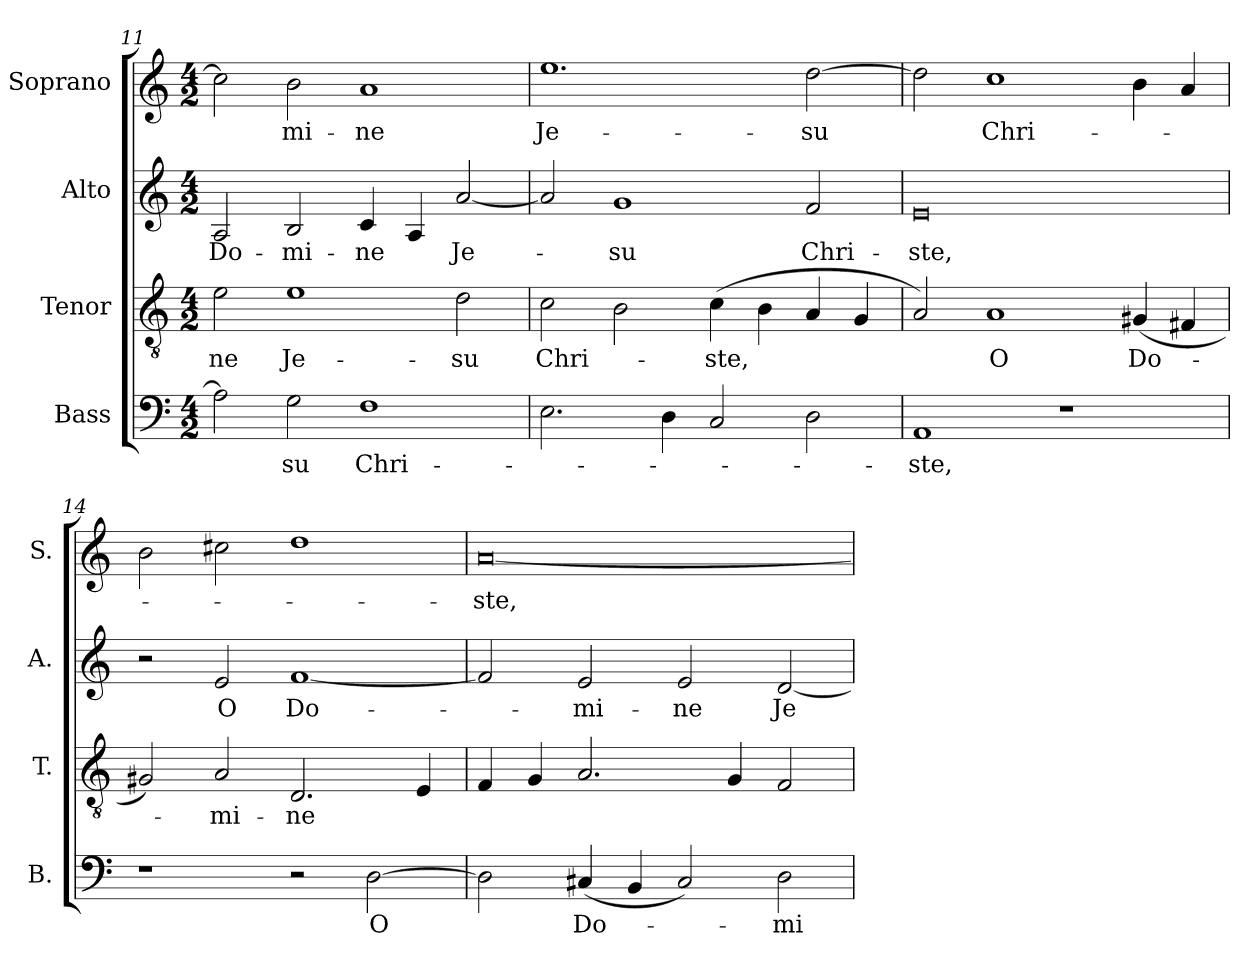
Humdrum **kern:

**kern	**text	**kern	**text	**kern	**text	**kern	**text
*part4	*part4	*part3	*part3	*part2	*part2	*part1	*part1
*staff4	*staff4	*staff3	*staff3	*staff2	*staff2	*staff1	*staff1
*I"Bass	*	*I"Tenor	*	*I"Alto	*	*I"Soprano	*
*I'B.	*	*I'T.	*	*I'A.	*	*I'S.	*
*clefF4	*	*clefGv2	*	*clefG2	*	*clefG2	*
*	*	*ITrd7c12	*	*	*	*	*
*k[]	*	*k[]	*	*k[]	*	*k[]	*
*C:	*	*C:	*	*C:	*	*C:	*
*M4/2	*	*M4/2	*	*M4/2	*	*M4/2	*
=11	=11	=11	=11	=11	=11	=11	=11
!	!	!	!LO:LY:b:color=#000000	!	!	!	!
!	!	!	!	!	!LO:LY:b:color=#000000	!	!
2Ai\]	.	2Ei\	-ne	2Ai/	Do-	2cci\]	.
!	!LO:LY:b:color=#000000	!	!	!	!	!	!
!	!	!	!LO:LY:b:color=#000000	!	!	!	!
!	!	!	!	!	!LO:LY:b:color=#000000	!	!
!	!	!	!	!	!	!	!LO:LY:b:color=#000000
2Gi\	-su	1Ei	Je-	2Bi/	-mi-	2bi\	-mi-
!	!LO:LY:b:color=#000000	!	!	!	!	!	!
!	!	!	!	!	!LO:LY:b:color=#000000	!	!
!	!	!	!	!	!	!	!LO:LY:b:color=#000000
1Fi	Chri-	.	.	4ci/	-ne	1ai	-ne
.	.	.	.	4Ai/	.	.	.
!	!	!	!LO:LY:b:color=#000000	!	!	!	!
!	!	!	!	!	!LO:LY:b:color=#000000	!	!
.	.	2Di\	-su	[2ai/	Je-	.	.
!!LO:LB:g=z
=12	=12	=12	=12	=12	=12	=12	=12
!	!	!	!LO:LY:b:color=#000000	!	!	!	!
!	!	!	!	!	!	!	!LO:LY:b:color=#000000
2.Ei\	.	2Ci\	Chri-	2ai/]	.	1.eei	Je-
!	!	!	!	!	!LO:LY:b:color=#000000	!	!
.	.	2BBi\	.	1gi	-su	.	.
4Di\	.	.	.	.	.	.	.
!	!	!	!LO:LY:b:color=#000000	!	!	!	!
2Ci/	.	(4Ci\	-ste,	.	.	.	.
.	.	4BBi\	.	.	.	.	.
!	!	!	!	!	!LO:LY:b:color=#000000	!	!
!	!	!	!	!	!	!	!LO:LY:b:color=#000000
2Di\	.	4AAi/	.	2fi/	Chri-	[2ddi\	-su
.	.	4GGi/	.	.	.	.	.
=13	=13	=13	=13	=13	=13	=13	=13
!	!LO:LY:b:color=#000000	!	!	!	!	!	!
!	!	!	!	!	!LO:LY:b:color=#000000	!	!
1AAi	-ste,	2AAi/)	.	0ei	-ste,	2ddi\]	.
!	!	!	!LO:LY:b:color=#000000	!	!	!	!
!	!	!	!	!	!	!	!LO:LY:b:color=#000000
.	.	1AAi	O	.	.	1cci	Chri-
1r	.	.	.	.	.	.	.
!	!	!	!LO:LY:b:color=#000000	!	!	!	!
.	.	(4GG#Xi/	Do-	.	.	4bi\	.
.	.	4FF#Xi/	.	.	.	4ai/	.
=14	=14	=14	=14	=14	=14	=14	=14
1r	.	2GG#Xi/)	.	2r	.	2bi\	.
!	!	!	!LO:LY:b:color=#000000	!	!	!	!
!	!	!	!	!	!LO:LY:b:color=#000000	!	!
.	.	2AAi/	-mi-	2ei/	O	2cc#Xi\	.
!	!	!	!LO:LY:b:color=#000000	!	!	!	!
!	!	!	!	!	!LO:LY:b:color=#000000	!	!
2r	.	2.DDi/	-ne	[1fi	Do-	1ddi	.
!	!LO:LY:b:color=#000000	!	!	!	!	!	!
[2Di\	O	.	.	.	.	.	.
.	.	4EEi/	.	.	.	.	.
=15	=15	=15	=15	=15	=15	=15	=15
!	!	!	!	!	!	!	!LO:LY:b:color=#000000
2Di\]	.	4FFi/	.	2fi/]	.	[0ai	-ste,
.	.	4GGi/	.	.	.	.	.
!	!LO:LY:b:color=#000000	!	!	!	!	!	!
!	!	!	!	!	!LO:LY:b:color=#000000	!	!
(4C#Xi/	Do-	2.AAi/	.	2ei/	-mi-	.	.
4BBi/	.	.	.	.	.	.	.
!	!	!	!	!	!LO:LY:b:color=#000000	!	!
2C#i/)	.	.	.	2ei/	-ne	.	.
.	.	4GGi/	.	.	.	.	.
!	!LO:LY:b:color=#000000	!	!	!	!	!	!
!	!	!	!	!	!LO:LY:b:color=#000000	!	!
2Di\	-mi-	2FFi/	.	[2di/	Je-	.	.
=	=	=	=	=	=	=	=
*-	*-	*-	*-	*-	*-	*-	*-
